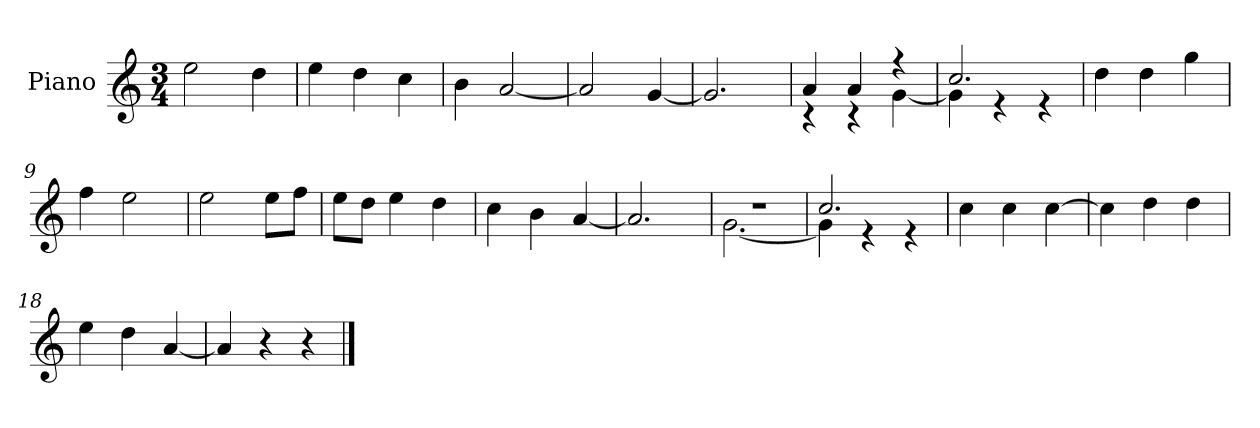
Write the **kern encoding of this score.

**kern
*part1
*staff1
*I"Piano
*I'P-no
*clefG2
*k[]
*M3/4
*MM179
=1
2ee\
4dd\
=2
4ee\
4dd\
4cc\
=3
4b\
[2a/
=4
2a/]
[4g/
=5
2.g/]
=6
*^
4a/	4r
4a/	4r
4r	[4g\
=7	=7
2.cc/	4g\]
.	4r
.	4r
*v	*v
=8
4dd\
4dd\
4gg\
=9
4ff\
2ee\
=10
2ee\
8ee\L
8ff\J
=11
8ee\L
8dd\J
4ee\
4dd\
=12
4cc\
4b\
[4a/
!!LO:LB:g=z
=13
2.a/]
=14
*^
2.r	[2.g\
=15	=15
2.cc/	4g\]
.	4r
.	4r
*v	*v
=16
4cc\
4cc\
[4cc\
=17
4cc\]
4dd\
4dd\
=18
4ee\
4dd\
[4a/
=19
4a/]
4r
4r
==
*-
